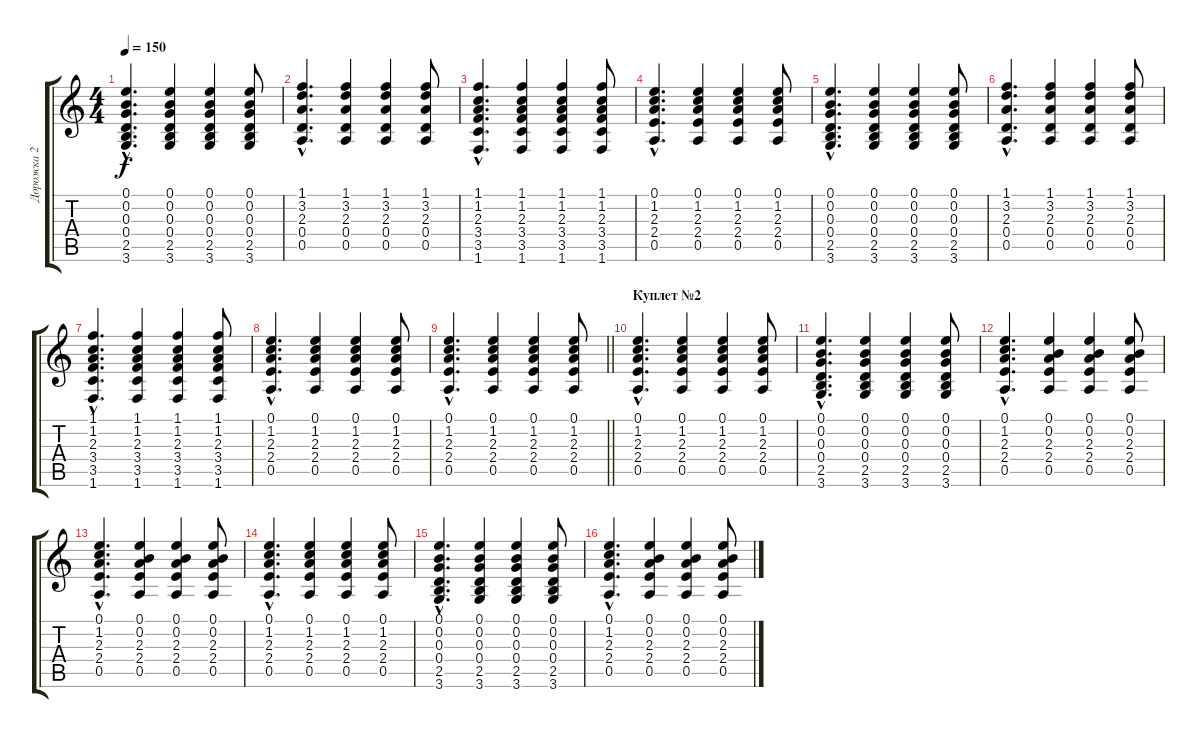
\track ("Дорожка 2" "Дорожка 2") {instrument electricguitarclean}
\staff {score tabs}
\tuning (E4 B3 G3 D3 A2 E2) {hide}
\ts (4 4)
\tempo 150
\clef g2
\ks c
(0.1{hac} 0.2{hac} 0.3{hac} 0.4{hac} 2.5{hac} 3.6{hac}).4{d dy f} (0.1 0.2 0.3 0.4 2.5 3.6).4 (0.1 0.2 0.3 0.4 2.5 3.6).4 (0.1 0.2 0.3 0.4 2.5 3.6).8 |
(1.1{hac} 3.2{hac} 2.3{hac} 0.4{hac} 0.5{hac}).4{d} (1.1 3.2 2.3 0.4 0.5).4 (1.1 3.2 2.3 0.4 0.5).4 (1.1 3.2 2.3 0.4 0.5).8 |
(1.1{hac} 1.2{hac} 2.3{hac} 3.4{hac} 3.5{hac} 1.6{hac}).4{d} (1.1 1.2 2.3 3.4 3.5 1.6).4 (1.1 1.2 2.3 3.4 3.5 1.6).4 (1.1 1.2 2.3 3.4 3.5 1.6).8 |
(0.1{hac} 1.2{hac} 2.3{hac} 2.4{hac} 0.5{hac}).4{d} (0.1 1.2 2.3 2.4 0.5).4 (0.1 1.2 2.3 2.4 0.5).4 (0.1 1.2 2.3 2.4 0.5).8 |
(0.1{hac} 0.2{hac} 0.3{hac} 0.4{hac} 2.5{hac} 3.6{hac}).4{d} (0.1 0.2 0.3 0.4 2.5 3.6).4 (0.1 0.2 0.3 0.4 2.5 3.6).4 (0.1 0.2 0.3 0.4 2.5 3.6).8 |
(1.1{hac} 3.2{hac} 2.3{hac} 0.4{hac} 0.5{hac}).4{d} (1.1 3.2 2.3 0.4 0.5).4 (1.1 3.2 2.3 0.4 0.5).4 (1.1 3.2 2.3 0.4 0.5).8 |
(1.1{hac} 1.2{hac} 2.3{hac} 3.4{hac} 3.5{hac} 1.6{hac}).4{d} (1.1 1.2 2.3 3.4 3.5 1.6).4 (1.1 1.2 2.3 3.4 3.5 1.6).4 (1.1 1.2 2.3 3.4 3.5 1.6).8 |
(0.1{hac} 1.2{hac} 2.3{hac} 2.4{hac} 0.5{hac}).4{d} (0.1 1.2 2.3 2.4 0.5).4 (0.1 1.2 2.3 2.4 0.5).4 (0.1 1.2 2.3 2.4 0.5).8 |
\barLineRight lightlight
(0.1{hac} 1.2{hac} 2.3{hac} 2.4{hac} 0.5{hac}).4{d} (0.1 1.2 2.3 2.4 0.5).4 (0.1 1.2 2.3 2.4 0.5).4 (0.1 1.2 2.3 2.4 0.5).8 |
\section ("" "Куплет №2")
(0.1{hac} 1.2{hac} 2.3{hac} 2.4{hac} 0.5{hac}).4{d} (0.1 1.2 2.3 2.4 0.5).4 (0.1 1.2 2.3 2.4 0.5).4 (0.1 1.2 2.3 2.4 0.5).8 |
(0.1{hac} 0.2{hac} 0.3{hac} 0.4{hac} 2.5{hac} 3.6{hac}).4{d} (0.1 0.2 0.3 0.4 2.5 3.6).4 (0.1 0.2 0.3 0.4 2.5 3.6).4 (0.1 0.2 0.3 0.4 2.5 3.6).8 |
(0.1{hac} 1.2{hac} 2.3{hac} 2.4{hac} 0.5{hac}).4{d} (0.1 0.2 2.3 2.4 0.5).4 (0.1 0.2 2.3 2.4 0.5).4 (0.1 0.2 2.3 2.4 0.5).8 |
(0.1{hac} 1.2{hac} 2.3{hac} 2.4{hac} 0.5{hac}).4{d} (0.1 0.2 2.3 2.4 0.5).4 (0.1 0.2 2.3 2.4 0.5).4 (0.1 0.2 2.3 2.4 0.5).8 |
(0.1{hac} 1.2{hac} 2.3{hac} 2.4{hac} 0.5{hac}).4{d} (0.1 1.2 2.3 2.4 0.5).4 (0.1 1.2 2.3 2.4 0.5).4 (0.1 1.2 2.3 2.4 0.5).8 |
(0.1{hac} 0.2{hac} 0.3{hac} 0.4{hac} 2.5{hac} 3.6{hac}).4{d} (0.1 0.2 0.3 0.4 2.5 3.6).4 (0.1 0.2 0.3 0.4 2.5 3.6).4 (0.1 0.2 0.3 0.4 2.5 3.6).8 |
(0.1{hac} 1.2{hac} 2.3{hac} 2.4{hac} 0.5{hac}).4{d} (0.1 0.2 2.3 2.4 0.5).4 (0.1 0.2 2.3 2.4 0.5).4 (0.1 0.2 2.3 2.4 0.5).8
